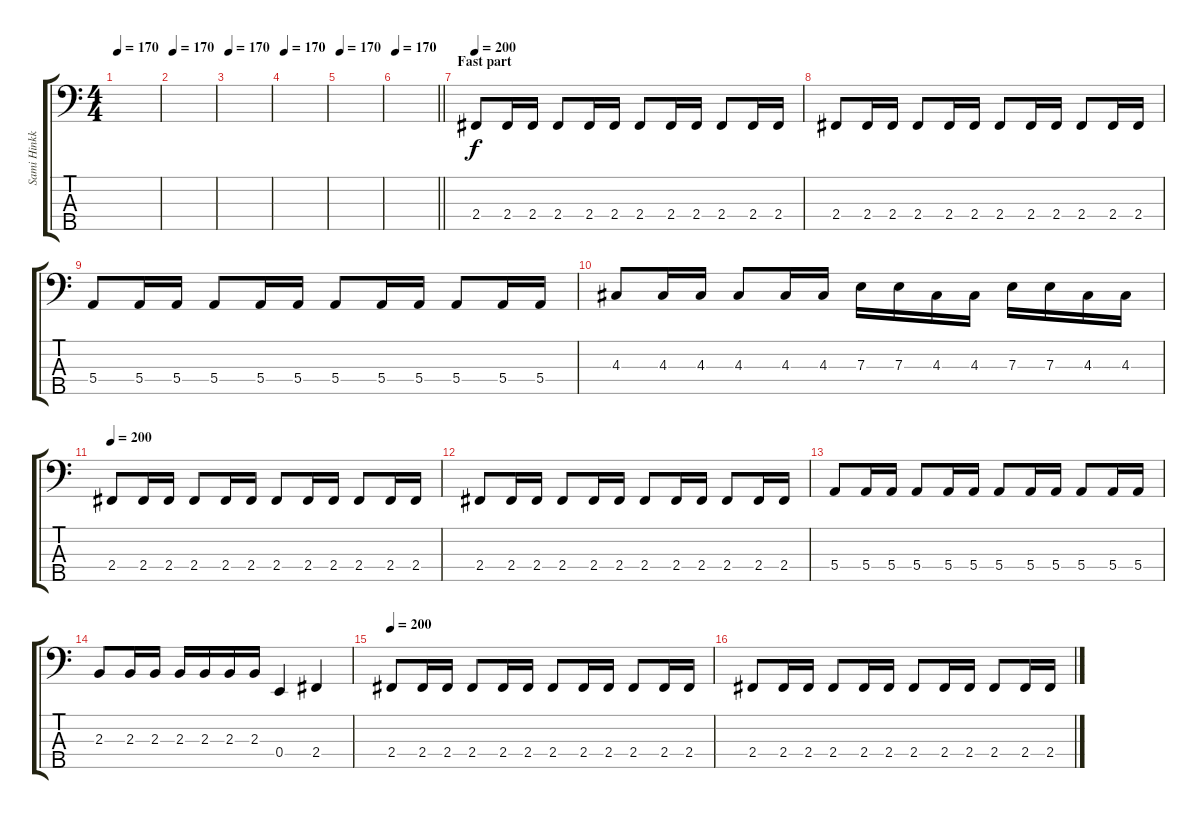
\track ("Sami Hinkka" "Sami Hinkk") {instrument electricbasspick}
\staff {score tabs}
\tuning (G2 D2 A1 E1 B0) {hide}
\ts (4 4)
\tempo 170
\clef f4
\ks c
|
\tempo 170
|
\tempo 170
|
\tempo 170
|
\tempo 170
|
\tempo 170
\barLineRight lightlight
|
\section ("" "Fast part")
\tempo 200
2.4.8 2.4.16 2.4.16 2.4.8 2.4.16 2.4.16 2.4.8 2.4.16 2.4.16 2.4.8 2.4.16 2.4.16 |
2.4.8 2.4.16 2.4.16 2.4.8 2.4.16 2.4.16 2.4.8 2.4.16 2.4.16 2.4.8 2.4.16 2.4.16 |
5.4.8 5.4.16 5.4.16 5.4.8 5.4.16 5.4.16 5.4.8 5.4.16 5.4.16 5.4.8 5.4.16 5.4.16 |
4.3.8 4.3.16 4.3.16 4.3.8 4.3.16 4.3.16 7.3.16 7.3.16 4.3.16 4.3.16 7.3.16 7.3.16 4.3.16 4.3.16 |
\tempo 200
2.4.8 2.4.16 2.4.16 2.4.8 2.4.16 2.4.16 2.4.8 2.4.16 2.4.16 2.4.8 2.4.16 2.4.16 |
2.4.8 2.4.16 2.4.16 2.4.8 2.4.16 2.4.16 2.4.8 2.4.16 2.4.16 2.4.8 2.4.16 2.4.16 |
5.4.8 5.4.16 5.4.16 5.4.8 5.4.16 5.4.16 5.4.8 5.4.16 5.4.16 5.4.8 5.4.16 5.4.16 |
2.3.8 2.3.16 2.3.16 2.3.16 2.3.16 2.3.16 2.3.16 0.4.4 2.4.4 |
\tempo 200
2.4.8 2.4.16 2.4.16 2.4.8 2.4.16 2.4.16 2.4.8 2.4.16 2.4.16 2.4.8 2.4.16 2.4.16 |
2.4.8 2.4.16 2.4.16 2.4.8 2.4.16 2.4.16 2.4.8 2.4.16 2.4.16 2.4.8 2.4.16 2.4.16
